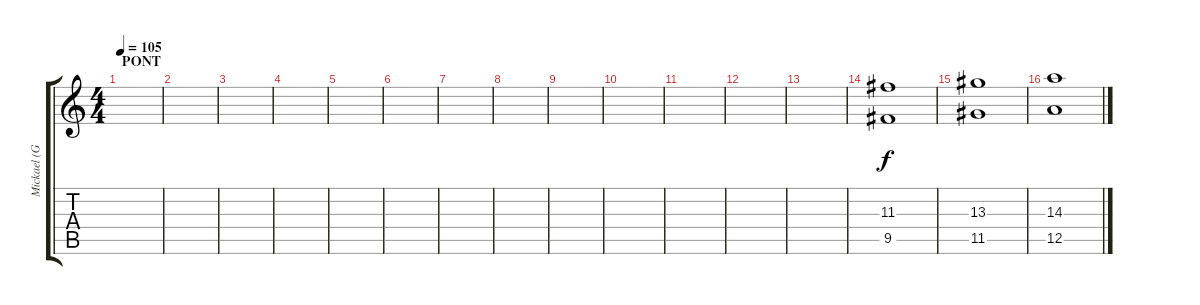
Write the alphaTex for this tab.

\track ("Mickael (Guitare_01)" "Mickael (G") {instrument overdrivenguitar}
\staff {score tabs}
\tuning (E4 B3 G3 D3 A2 E2) {hide}
\ts (4 4)
\section ("" "PONT")
\tempo 105
\clef g2
\ks c
|
|
|
|
|
|
|
|
|
|
|
|
|
(11.3 9.5).1 |
(13.3 11.5).1 |
(14.3 12.5).1
